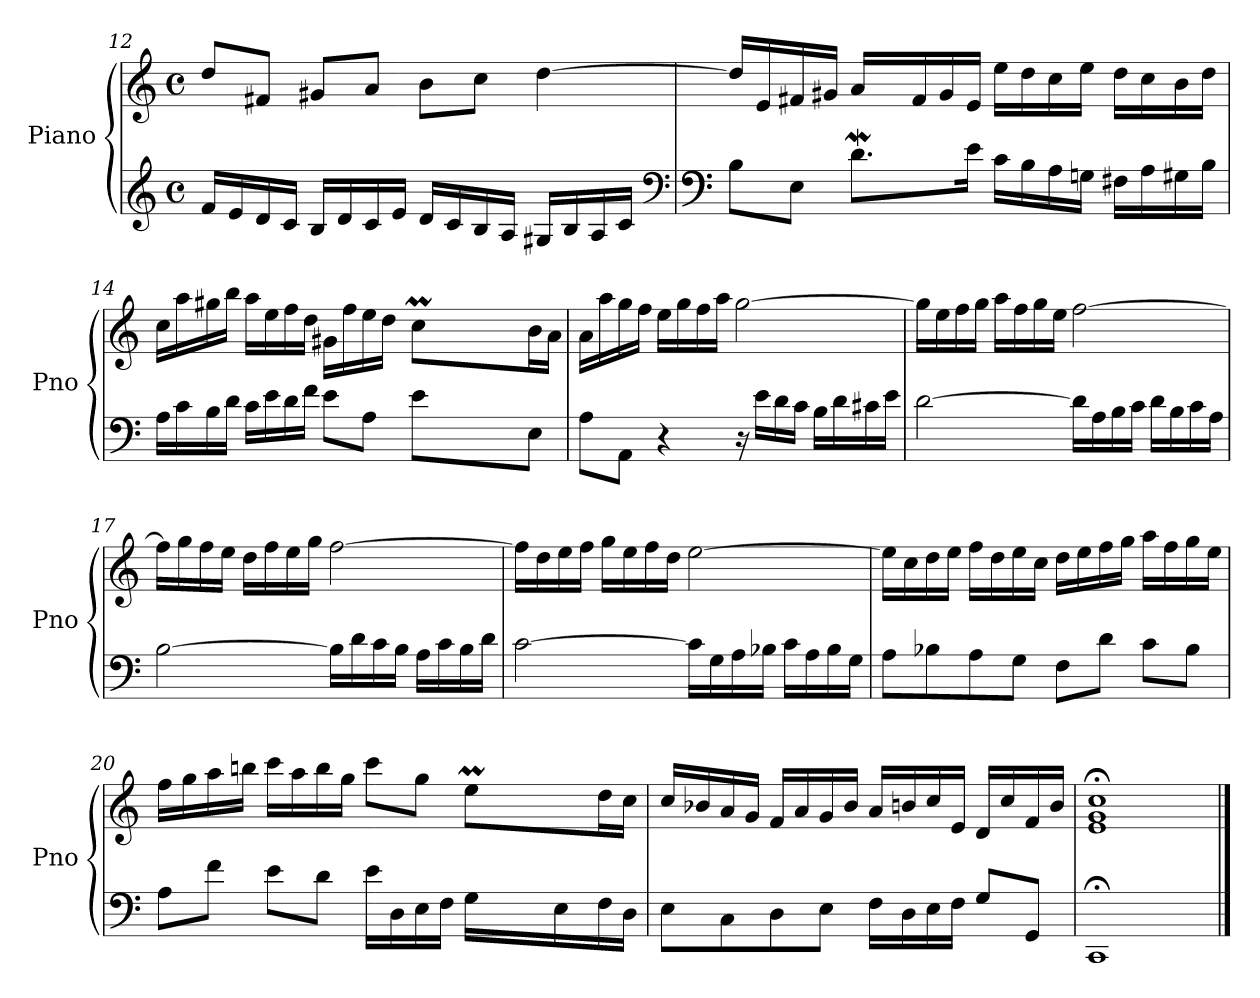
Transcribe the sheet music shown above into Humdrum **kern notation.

**kern	**kern
*part1	*part1
*staff2	*staff1
*I"Piano	*
*I'Pno	*
*clefG2	*clefG2
*k[]	*k[]
*C:	*C:
*M4/4	*M4/4
*met(c)	*met(c)
=12	=12
16f/LL	8dd/L
16e/	.
16d/	8f#X/J
16c/JJ	.
16B/LL	8g#X/L
16d/	.
16c/	8a/J
16e/JJ	.
16d/LL	8b\L
16c/	.
16B/	8cc\J
16A/JJ	.
16G#X/LL	[4dd\
16B/	.
16A/	.
16c/JJ	.
*clefF4	*
!!LO:LB:g=z
=13	=13
*clefF4	*
*^	*
8B\L	4ryy	16dd/LL]
.	.	16e/
8E\J	.	16f#X/
.	.	16g#X/JJ
*	*Xtuplet	*
8.dW\L	128%3dyy	16a/LL
.	128%3cyy	.
.	32%3.dyy	.
.	.	16f#/
.	.	16g#/
16e\Jk	2ryy	16e/JJ
16c\LL	.	16ee\LL
16B\	.	16dd\
16A\	.	16cc\
16Gn\JJ	.	16ee\JJ
16F#X\LL	.	16dd\LL
16A\	.	16cc\
16G#X\	.	16b\
16B\JJ	16ryy	16dd\JJ
*v	*v	*
=14	=14
*	*^
16A\LL	16cc\LL	2.ryy
16c\	16aa\	.
16B\	16gg#X\	.
16d\JJ	16bb\JJ	.
16c\LL	16aa\LL	.
16e\	16ee\	.
16d\	16ff\	.
16f\JJ	16dd\JJ	.
8e\L	16g#X\LL	.
.	16ff\	.
8A\J	16ee\	.
.	16dd\JJ	.
8e\L	8ccM\L	64ddyy
.	.	64ccyy
.	.	64ddyy
.	.	64ccyy
.	.	64ddyy
.	.	32.ccyy
8E\J	16b\L	8ryy
.	16a\JJ	.
*	*v	*v
!!LO:LB:g=z
=15	=15
8A\L	16a\LL
.	16aa\
8AA\J	16gg\
.	16ff\JJ
4r	16ee\LL
.	16gg\
.	16ff\
.	16aa\JJ
16r	[2gg\
16e\LL	.
16d\	.
16c\JJ	.
16B\LL	.
16d\	.
16c#X\	.
16e\JJ	.
=16	=16
[2d\	16gg\LL]
.	16ee\
.	16ff\
.	16gg\JJ
.	16aa\LL
.	16ff\
.	16gg\
.	16ee\JJ
16d\LL]	[2ff\
16A\	.
16B\	.
16c\JJ	.
16d\LL	.
16B\	.
16c\	.
16A\JJ	.
!!LO:LB:g=z
=17	=17
[2B\	16ff\LL]
.	16gg\
.	16ff\
.	16ee\JJ
.	16dd\LL
.	16ff\
.	16ee\
.	16gg\JJ
16B\LL]	[2ff\
16d\	.
16c\	.
16B\JJ	.
16A\LL	.
16c\	.
16B\	.
16d\JJ	.
=18	=18
[2c\	16ff\LL]
.	16dd\
.	16ee\
.	16ff\JJ
.	16gg\LL
.	16ee\
.	16ff\
.	16dd\JJ
16c\LL]	[2ee\
16G\	.
16A\	.
16B-X\JJ	.
16c\LL	.
16A\	.
16B-\	.
16G\JJ	.
=19	=19
8A\L	16ee\LL]
.	16cc\
8B-X\	16dd\
.	16ee\JJ
8A\	16ff\LL
.	16dd\
8G\J	16ee\
.	16cc\JJ
8F\L	16dd\LL
.	16ee\
8d\J	16ff\
.	16gg\JJ
8c\L	16aa\LL
.	16ff\
8B-\J	16gg\
.	16ee\JJ
!!LO:LB:g=z
=20	=20
*	*^
8A\L	16ff\LL	2.ryy
.	16gg\	.
8f\J	16aa\	.
.	16bbn\JJ	.
8e\L	16ccc\LL	.
.	16aa\	.
8d\J	16bb\	.
.	16gg\JJ	.
16e\LL	8ccc\L	.
16D\	.	.
16E\	8gg\J	.
16F\JJ	.	.
16G\LL	8eem\L	64ffyy
.	.	64eeyy
.	.	64ffyy
.	.	64eeyy
16E\	.	64ffyy
.	.	32.eeyy
16F\	16dd\L	8ryy
16D\JJ	16cc\JJ	.
*	*v	*v
=21	=21
8E\L	16cc/LL
.	16b-X/
8C\	16a/
.	16g/JJ
8D\	16f/LL
.	16a/
8E\J	16g/
.	16b-/JJ
16F\LL	16a/LL
16D\	16bn/
16E\	16cc/
16F\JJ	16e/JJ
8G/L	16d/LL
.	16cc/
8GG/J	16f/
.	16b/JJ
=22	=22
1CC;<	1e;< 1g;< 1cc;<
==	==
*-	*-
